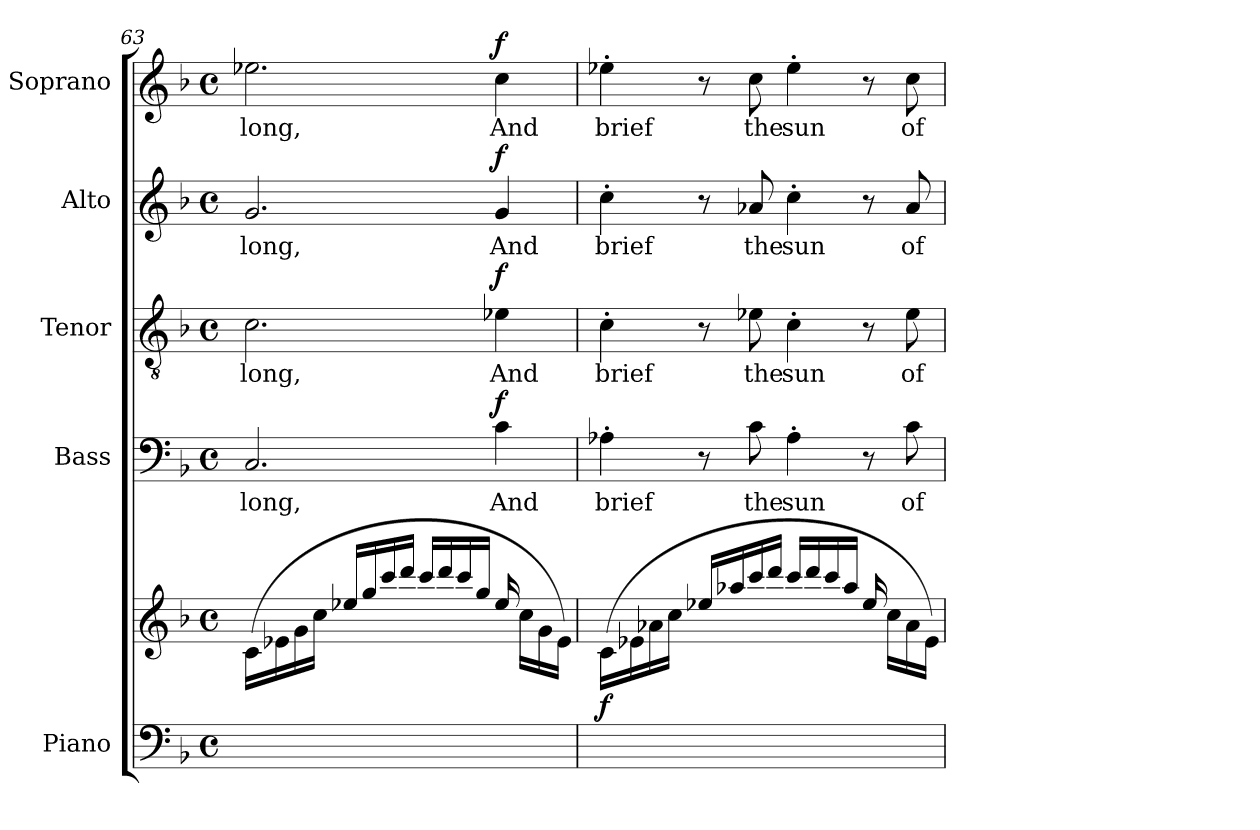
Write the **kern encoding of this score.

**kern	**kern	**dynam	**kern	**text	**dynam	**kern	**text	**dynam	**kern	**text	**dynam	**kern	**text	**dynam
*part5	*part5	*part5	*part4	*part4	*part4	*part3	*part3	*part3	*part2	*part2	*part2	*part1	*part1	*part1
*staff6	*staff5	*staff5/6	*staff4	*staff4	*staff4	*staff3	*staff3	*staff3	*staff2	*staff2	*staff2	*staff1	*staff1	*staff1
*I"Piano	*	*	*I"Bass	*	*	*I"Tenor	*	*	*I"Alto	*	*	*I"Soprano	*	*
*I'Pno	*	*	*	*	*	*	*	*	*	*	*	*	*	*
*clefF4	*clefG2	*	*clefF4	*	*	*clefGv2	*	*	*clefG2	*	*	*clefG2	*	*
*k[b-]	*k[b-]	*	*k[b-]	*	*	*k[b-]	*	*	*k[b-]	*	*	*k[b-]	*	*
*M4/4	*M4/4	*	*M4/4	*	*	*M4/4	*	*	*M4/4	*	*	*M4/4	*	*
*met(c)	*met(c)	*	*met(c)	*	*	*met(c)	*	*	*met(c)	*	*	*met(c)	*	*
=63	=63	=63	=63	=63	=63	=63	=63	=63	=63	=63	=63	=63	=63	=63
1ryy	(16c\LL	.	2.C/	long,	.	2.c\	long,	.	2.g/	long,	.	2.ee-X\	long,	.
.	16e-X\	.	.	.	.	.	.	.	.	.	.	.	.	.
.	16g\	.	.	.	.	.	.	.	.	.	.	.	.	.
.	16cc\JJ	.	.	.	.	.	.	.	.	.	.	.	.	.
.	16ee-X/LL	.	.	.	.	.	.	.	.	.	.	.	.	.
.	16gg/	.	.	.	.	.	.	.	.	.	.	.	.	.
.	16ccc/	.	.	.	.	.	.	.	.	.	.	.	.	.
.	16ddd/JJ	.	.	.	.	.	.	.	.	.	.	.	.	.
.	16ccc/LL	.	.	.	.	.	.	.	.	.	.	.	.	.
.	16ddd/	.	.	.	.	.	.	.	.	.	.	.	.	.
.	16ccc/	.	.	.	.	.	.	.	.	.	.	.	.	.
.	16gg/JJ	.	.	.	.	.	.	.	.	.	.	.	.	.
!	!	!	!	!	!LO:DY:a	!	!	!LO:DY:a	!	!	!LO:DY:a	!	!	!LO:DY:a
.	16ee-/	.	4c\	And	f	4e-X\	And	f	4g/	And	f	4cc\	And	f
.	16cc\LL	.	.	.	.	.	.	.	.	.	.	.	.	.
.	16g\	.	.	.	.	.	.	.	.	.	.	.	.	.
.	16e-\JJ)	.	.	.	.	.	.	.	.	.	.	.	.	.
=64	=64	=64	=64	=64	=64	=64	=64	=64	=64	=64	=64	=64	=64	=64
!	!	!LO:DY:b	!	!	!	!	!	!	!	!	!	!	!	!
1ryy	(16c\LL	f	4A-X'\	brief	.	4c'\	brief	.	4cc'\	brief	.	4ee-X'\	brief	.
.	16e-X\	.	.	.	.	.	.	.	.	.	.	.	.	.
.	16a-X\	.	.	.	.	.	.	.	.	.	.	.	.	.
.	16cc\JJ	.	.	.	.	.	.	.	.	.	.	.	.	.
.	16ee-X/LL	.	8r	.	.	8r	.	.	8r	.	.	8r	.	.
.	16aa-X/	.	.	.	.	.	.	.	.	.	.	.	.	.
.	16ccc/	.	8c\	the	.	8e-X\	the	.	8a-X/	the	.	8cc\	the	.
.	16ddd/JJ	.	.	.	.	.	.	.	.	.	.	.	.	.
.	16ccc/LL	.	4A-'\	sun	.	4c'\	sun	.	4cc'\	sun	.	4ee-'\	sun	.
.	16ddd/	.	.	.	.	.	.	.	.	.	.	.	.	.
.	16ccc/	.	.	.	.	.	.	.	.	.	.	.	.	.
.	16aa-/JJ	.	.	.	.	.	.	.	.	.	.	.	.	.
.	16ee-/	.	8r	.	.	8r	.	.	8r	.	.	8r	.	.
.	16cc\LL	.	.	.	.	.	.	.	.	.	.	.	.	.
.	16a-\	.	8c\	of	.	8e-\	of	.	8a-/	of	.	8cc\	of	.
.	16e-\JJ)	.	.	.	.	.	.	.	.	.	.	.	.	.
=	=	=	=	=	=	=	=	=	=	=	=	=	=	=
*-	*-	*-	*-	*-	*-	*-	*-	*-	*-	*-	*-	*-	*-	*-
